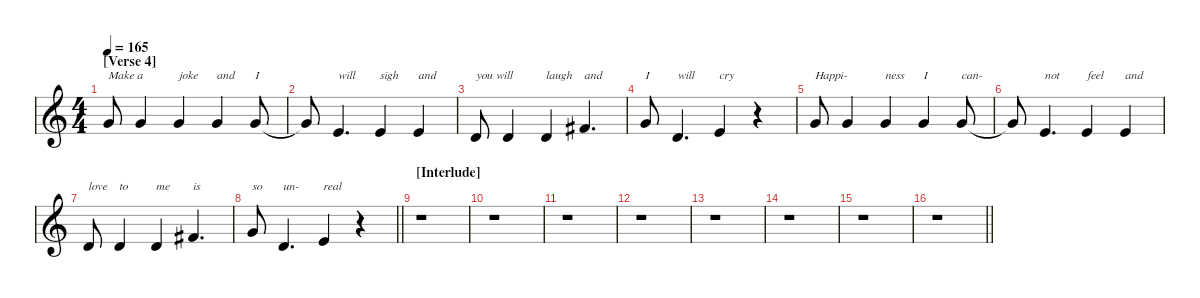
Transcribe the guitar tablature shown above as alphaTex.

\defaultSystemsLayout 4
\hideDynamics
\bracketExtendMode nobrackets
\singleTrackTrackNamePolicy hidden
\multiTrackTrackNamePolicy hidden
\firstSystemTrackNameMode fullname
\firstSystemTrackNameOrientation horizontal
\otherSystemsTrackNameOrientation horizontal
\track ("vox." "led.synth.") {instrument lead6voice}
\staff {score}
\tuning (E4 B3 G3 D3 A2 E2)
\ts (4 4)
\section ("" "[Verse 4]")
\tempo 165
\clef g2
\ks c
12.3.8{txt "Make a" dy f beam Up} 12.3.4{beam Up} 12.3.4{txt "joke" beam Up} 12.3.4{txt "and" beam Up} 12.3.8{txt "I" beam Up} |
12.3{t}.8{beam Up} 14.4.4{d txt "will" beam Up} 14.4.4{txt "sigh" beam Up} 14.4.4{txt "and" beam Up} |
12.4.8{txt "you will" beam Up} 12.4.4{beam Up} 12.4.4{txt "laugh" beam Up} 11.3{acc #}.4{d txt "and" beam Up} |
12.3.8{txt "I" beam Up} 12.4.4{d txt "will" beam Up} 14.4.4{txt "cry" beam Up} r.4{beam Up} |
12.3.8{txt "Happi-" beam Up} 12.3.4{beam Up} 12.3.4{txt "ness" beam Up} 12.3.4{txt "I" beam Up} 12.3.8{txt "can-" beam Up} |
12.3{t}.8{beam Up} 14.4.4{d txt "not" beam Up} 14.4.4{txt "feel" beam Up} 14.4.4{txt "and" beam Up} |
12.4.8{txt "love" beam Up} 12.4.4{txt "to" beam Up} 12.4.4{txt "me" beam Up} 11.3{acc #}.4{d txt "is" beam Up} |
\barLineRight lightlight
12.3.8{txt "so" beam Up} 12.4.4{d txt "un-" beam Up} 14.4.4{txt "real" beam Up} r.4{beam Up} |
\section ("" "[Interlude]")
r.1{beam Down} |
r.1{beam Down} |
r.1{beam Down} |
r.1{beam Down} |
r.1{beam Down} |
r.1{beam Down} |
r.1{beam Down} |
\barLineRight lightlight
r.1{beam Down}
